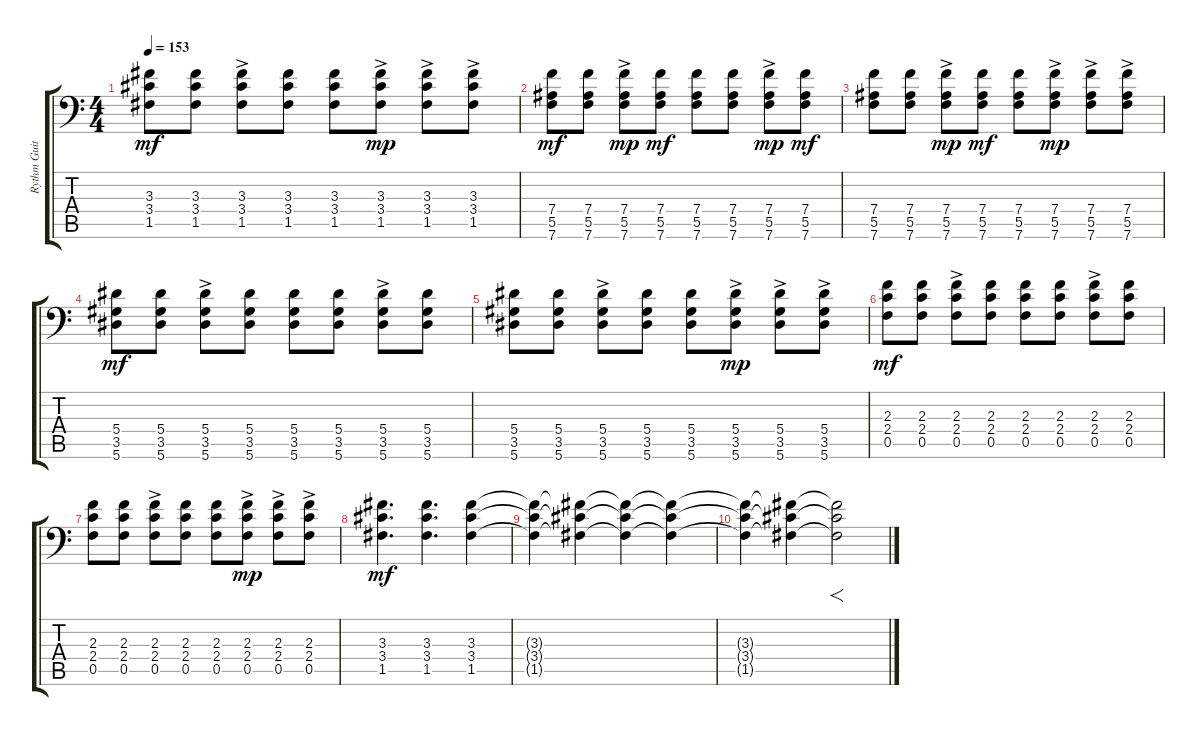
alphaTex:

\track ("Rythm Guitar" "Rythm Guit") {instrument electricguitarclean}
\staff {score tabs}
\tuning (C4 G3 Eb3 Bb2 F2 Bb1) {hide}
\ts (4 4)
\tempo 153
\clef f4
\ks c
(3.3{t} 3.4{t} 1.5{t}).8{dy mf} (3.3 3.4 1.5).8 (3.3 3.4 1.5{ac}).8 (3.3 3.4 1.5).8 (3.3 3.4 1.5).8 (3.3{ac} 3.4{ac} 1.5{ac}).8{dy mp} (3.3{ac} 3.4{ac} 1.5{ac}).8 (3.3{ac} 3.4{ac} 1.5{ac}).8 |
(7.4 5.5 7.6).8{dy mf} (7.4 5.5 7.6).8 (7.4{ac} 5.5{ac} 7.6{ac}).8{dy mp} (7.4 5.5 7.6).8{dy mf} (7.4 5.5 7.6).8 (7.4 5.5 7.6).8 (7.4{ac} 5.5{ac} 7.6{ac}).8{dy mp} (7.4 5.5 7.6).8{dy mf} |
(7.4 5.5 7.6).8 (7.4 5.5 7.6).8 (7.4{ac} 5.5{ac} 7.6{ac}).8{dy mp} (7.4 5.5 7.6).8{dy mf} (7.4 5.5 7.6).8 (7.4{ac} 5.5{ac} 7.6{ac}).8{dy mp} (7.4{ac} 5.5{ac} 7.6{ac}).8 (7.4{ac} 5.5{ac} 7.6{ac}).8 |
(5.4 3.5 5.6).8{dy mf} (5.4 3.5 5.6).8 (5.4 3.5{ac} 5.6).8 (5.4 3.5 5.6).8 (5.4 3.5 5.6).8 (5.4 3.5 5.6).8 (5.4 3.5{ac} 5.6).8 (5.4 3.5 5.6).8 |
(5.4 3.5 5.6).8 (5.4 3.5 5.6).8 (5.4 3.5{ac} 5.6).8 (5.4 3.5 5.6).8 (5.4 3.5 5.6).8 (5.4{ac} 3.5{ac} 5.6{ac}).8{dy mp} (5.4{ac} 3.5{ac} 5.6{ac}).8 (5.4{ac} 3.5{ac} 5.6{ac}).8 |
(2.3 2.4 0.5).8{dy mf} (2.3 2.4 0.5).8 (2.3 2.4 0.5{ac}).8 (2.3 2.4 0.5).8 (2.3 2.4 0.5).8 (2.3 2.4 0.5).8 (2.3 2.4 0.5{ac}).8 (2.3 2.4 0.5).8 |
(2.3 2.4 0.5).8 (2.3 2.4 0.5).8 (2.3 2.4 0.5{ac}).8 (2.3 2.4 0.5).8 (2.3 2.4 0.5).8 (2.3{ac} 2.4{ac} 0.5{ac}).8{dy mp} (2.3{ac} 2.4{ac} 0.5{ac}).8 (2.3{ac} 2.4{ac} 0.5{ac}).8 |
(3.3 3.4 1.5).4{d dy mf} (3.3 3.4 1.5).4{d} (3.3 3.4 1.5).4 |
(3.3{t} 3.4{t} 1.5{t}).4 (3.3{t} 3.4{t} 1.5{t}).4 (3.3{t} 3.4{t} 1.5{t}).4 (3.3{t} 3.4{t} 1.5{t}).4 |
(3.3{t} 3.4{t} 1.5{t}).4 (3.3{t} 3.4{t} 1.5{t}).4 (3.3{t} 3.4{t} 1.5{t}).2{f}
